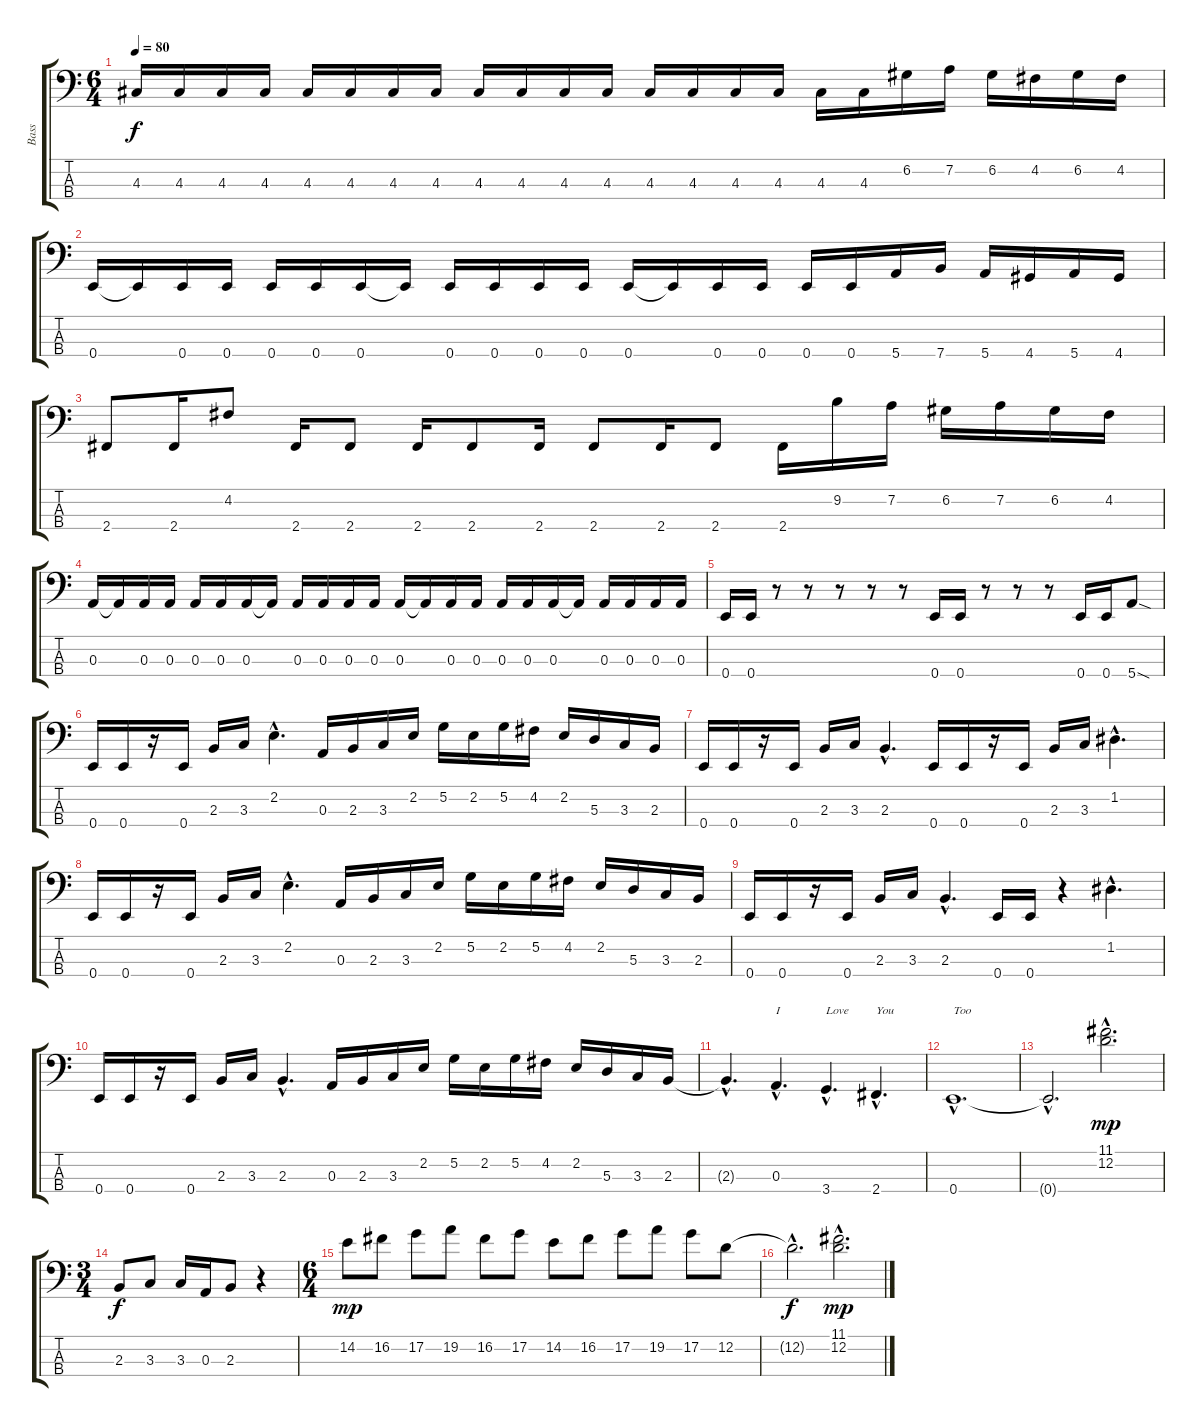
\track ("Bass" "Bass") {instrument electricbassfinger}
\staff {score tabs}
\tuning (G2 D2 A1 E1) {hide}
\ts (6 4)
\tempo 80
\clef f4
\ks c
4.3.16{dy f} 4.3.16 4.3.16 4.3.16 4.3.16 4.3.16 4.3.16 4.3.16 4.3.16 4.3.16 4.3.16 4.3.16 4.3.16 4.3.16 4.3.16 4.3.16 4.3.16 4.3.16 6.2.16 7.2.16 6.2.16 4.2.16 6.2.16 4.2.16 |
0.4.16 0.4{t}.16 0.4.16 0.4.16 0.4.16 0.4.16 0.4.16 0.4{t}.16 0.4.16 0.4.16 0.4.16 0.4.16 0.4.16 0.4{t}.16 0.4.16 0.4.16 0.4.16 0.4.16 5.4.16 7.4.16 5.4.16 4.4.16 5.4.16 4.4.16 |
2.4.8 2.4.16 4.2.8 2.4.16 2.4.8 2.4.16 2.4.8 2.4.16 2.4.8 2.4.16 2.4.8 2.4.16 9.2.16 7.2.16 6.2.16 7.2.16 6.2.16 4.2.16 |
0.3.16 0.3{t}.16 0.3.16 0.3.16 0.3.16 0.3.16 0.3.16 0.3{t}.16 0.3.16 0.3.16 0.3.16 0.3.16 0.3.16 0.3{t}.16 0.3.16 0.3.16 0.3.16 0.3.16 0.3.16 0.3{t}.16 0.3.16 0.3.16 0.3.16 0.3.16 |
0.4.16 0.4.16 r.8 r.8 r.8 r.8 r.8 0.4.16 0.4.16 r.8 r.8 r.8 0.4.16 0.4.16 5.4{sod}.8 |
0.4.16 0.4.16 r.16 0.4.16 2.3.16 3.3.16 2.2{hac}.4{d} 0.3.16 2.3.16 3.3.16 2.2.16 5.2.16 2.2.16 5.2.16 4.2.16 2.2.16 5.3.16 3.3.16 2.3.16 |
0.4.16 0.4.16 r.16 0.4.16 2.3.16 3.3.16 2.3{hac}.4{d} 0.4.16 0.4.16 r.16 0.4.16 2.3.16 3.3.16 1.2{hac}.4{d} |
0.4.16 0.4.16 r.16 0.4.16 2.3.16 3.3.16 2.2{hac}.4{d} 0.3.16 2.3.16 3.3.16 2.2.16 5.2.16 2.2.16 5.2.16 4.2.16 2.2.16 5.3.16 3.3.16 2.3.16 |
0.4.16 0.4.16 r.16 0.4.16 2.3.16 3.3.16 2.3{hac}.4{d} 0.4.16 0.4.16 r.4 1.2{hac}.4{d} |
0.4.16 0.4.16 r.16 0.4.16 2.3.16 3.3.16 2.3{hac}.4{d} 0.3.16 2.3.16 3.3.16 2.2.16 5.2.16 2.2.16 5.2.16 4.2.16 2.2.16 5.3.16 3.3.16 2.3.16 |
2.3{hac t}.4{d} 0.3{hac}.4{d txt "I"} 3.4{hac}.4{d txt "Love"} 2.4{hac}.4{d txt "You"} |
0.4{hac}.1{d txt "Too"} |
0.4{hac t}.2{d} (11.1{hac} 12.2{hac}).2{d dy mp} |
\ts (3 4)
2.3.8{dy f} 3.3.8 3.3.16 0.3.16 2.3.8 r.4 |
\ts (6 4)
14.2.8{dy mp} 16.2.8 17.2.8 19.2.8 16.2.8 17.2.8 14.2.8 16.2.8 17.2.8 19.2.8 17.2.8 12.2.8 |
12.2{hac t}.2{d dy f} (11.1{hac} 12.2{hac}).2{d dy mp}
